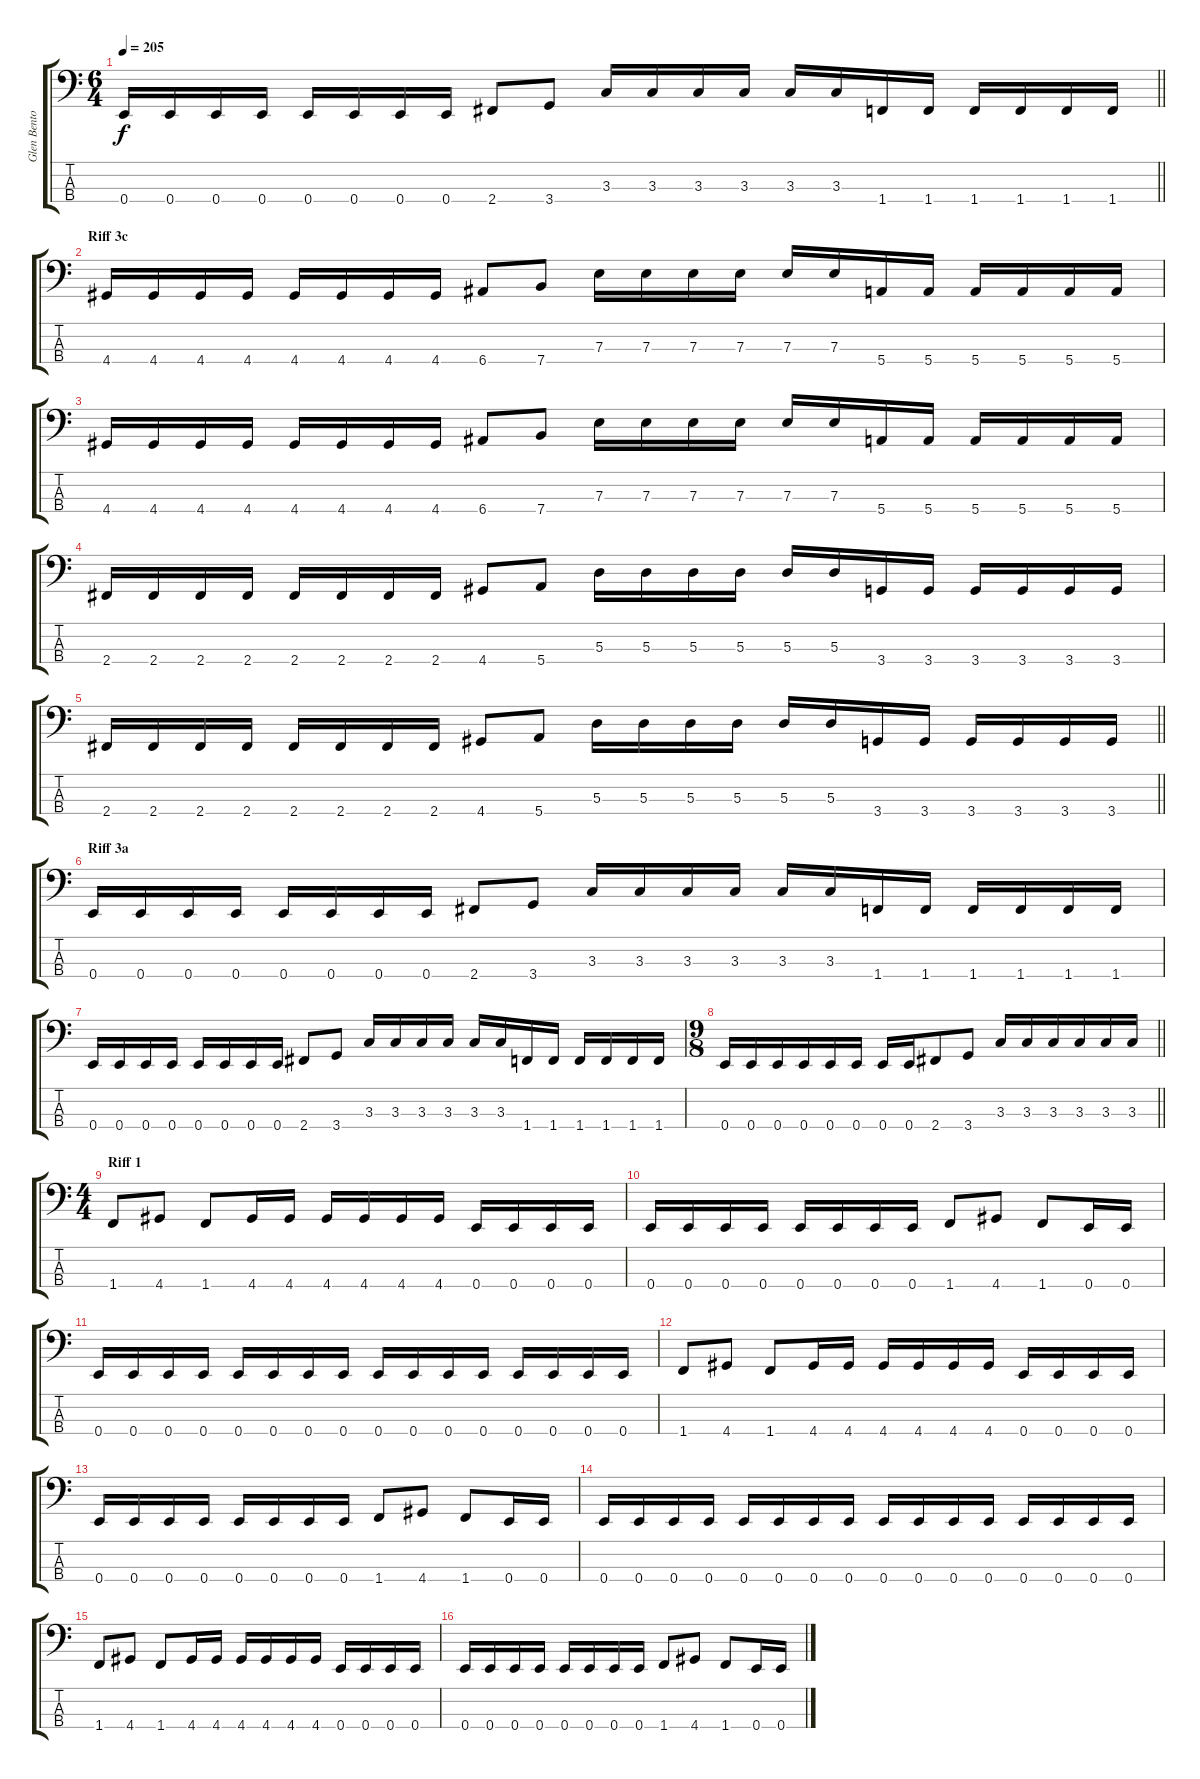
\track ("Glen Benton" "Glen Bento") {instrument electricbasspick}
\staff {score tabs}
\tuning (G2 D2 A1 E1) {hide}
\ts (6 4)
\tempo 205
\clef f4
\barLineRight lightlight
\ks c
0.4.16{dy f} 0.4.16 0.4.16 0.4.16 0.4.16 0.4.16 0.4.16 0.4.16 2.4.8 3.4.8 3.3.16 3.3.16 3.3.16 3.3.16 3.3.16 3.3.16 1.4.16 1.4.16 1.4.16 1.4.16 1.4.16 1.4.16 |
\section ("" "Riff 3c")
4.4.16 4.4.16 4.4.16 4.4.16 4.4.16 4.4.16 4.4.16 4.4.16 6.4.8 7.4.8 7.3.16 7.3.16 7.3.16 7.3.16 7.3.16 7.3.16 5.4.16 5.4.16 5.4.16 5.4.16 5.4.16 5.4.16 |
4.4.16 4.4.16 4.4.16 4.4.16 4.4.16 4.4.16 4.4.16 4.4.16 6.4.8 7.4.8 7.3.16 7.3.16 7.3.16 7.3.16 7.3.16 7.3.16 5.4.16 5.4.16 5.4.16 5.4.16 5.4.16 5.4.16 |
2.4.16 2.4.16 2.4.16 2.4.16 2.4.16 2.4.16 2.4.16 2.4.16 4.4.8 5.4.8 5.3.16 5.3.16 5.3.16 5.3.16 5.3.16 5.3.16 3.4.16 3.4.16 3.4.16 3.4.16 3.4.16 3.4.16 |
\barLineRight lightlight
2.4.16 2.4.16 2.4.16 2.4.16 2.4.16 2.4.16 2.4.16 2.4.16 4.4.8 5.4.8 5.3.16 5.3.16 5.3.16 5.3.16 5.3.16 5.3.16 3.4.16 3.4.16 3.4.16 3.4.16 3.4.16 3.4.16 |
\section ("" "Riff 3a")
0.4.16 0.4.16 0.4.16 0.4.16 0.4.16 0.4.16 0.4.16 0.4.16 2.4.8 3.4.8 3.3.16 3.3.16 3.3.16 3.3.16 3.3.16 3.3.16 1.4.16 1.4.16 1.4.16 1.4.16 1.4.16 1.4.16 |
0.4.16 0.4.16 0.4.16 0.4.16 0.4.16 0.4.16 0.4.16 0.4.16 2.4.8 3.4.8 3.3.16 3.3.16 3.3.16 3.3.16 3.3.16 3.3.16 1.4.16 1.4.16 1.4.16 1.4.16 1.4.16 1.4.16 |
\ts (9 8)
\barLineRight lightlight
0.4.16 0.4.16 0.4.16 0.4.16 0.4.16 0.4.16 0.4.16 0.4.16 2.4.8 3.4.8 3.3.16 3.3.16 3.3.16 3.3.16 3.3.16 3.3.16 |
\ts (4 4)
\section ("" "Riff 1")
1.4.8 4.4.8 1.4.8 4.4.16 4.4.16 4.4.16 4.4.16 4.4.16 4.4.16 0.4.16 0.4.16 0.4.16 0.4.16 |
0.4.16 0.4.16 0.4.16 0.4.16 0.4.16 0.4.16 0.4.16 0.4.16 1.4.8 4.4.8 1.4.8 0.4.16 0.4.16 |
0.4.16 0.4.16 0.4.16 0.4.16 0.4.16 0.4.16 0.4.16 0.4.16 0.4.16 0.4.16 0.4.16 0.4.16 0.4.16 0.4.16 0.4.16 0.4.16 |
1.4.8 4.4.8 1.4.8 4.4.16 4.4.16 4.4.16 4.4.16 4.4.16 4.4.16 0.4.16 0.4.16 0.4.16 0.4.16 |
0.4.16 0.4.16 0.4.16 0.4.16 0.4.16 0.4.16 0.4.16 0.4.16 1.4.8 4.4.8 1.4.8 0.4.16 0.4.16 |
0.4.16 0.4.16 0.4.16 0.4.16 0.4.16 0.4.16 0.4.16 0.4.16 0.4.16 0.4.16 0.4.16 0.4.16 0.4.16 0.4.16 0.4.16 0.4.16 |
1.4.8 4.4.8 1.4.8 4.4.16 4.4.16 4.4.16 4.4.16 4.4.16 4.4.16 0.4.16 0.4.16 0.4.16 0.4.16 |
0.4.16 0.4.16 0.4.16 0.4.16 0.4.16 0.4.16 0.4.16 0.4.16 1.4.8 4.4.8 1.4.8 0.4.16 0.4.16
